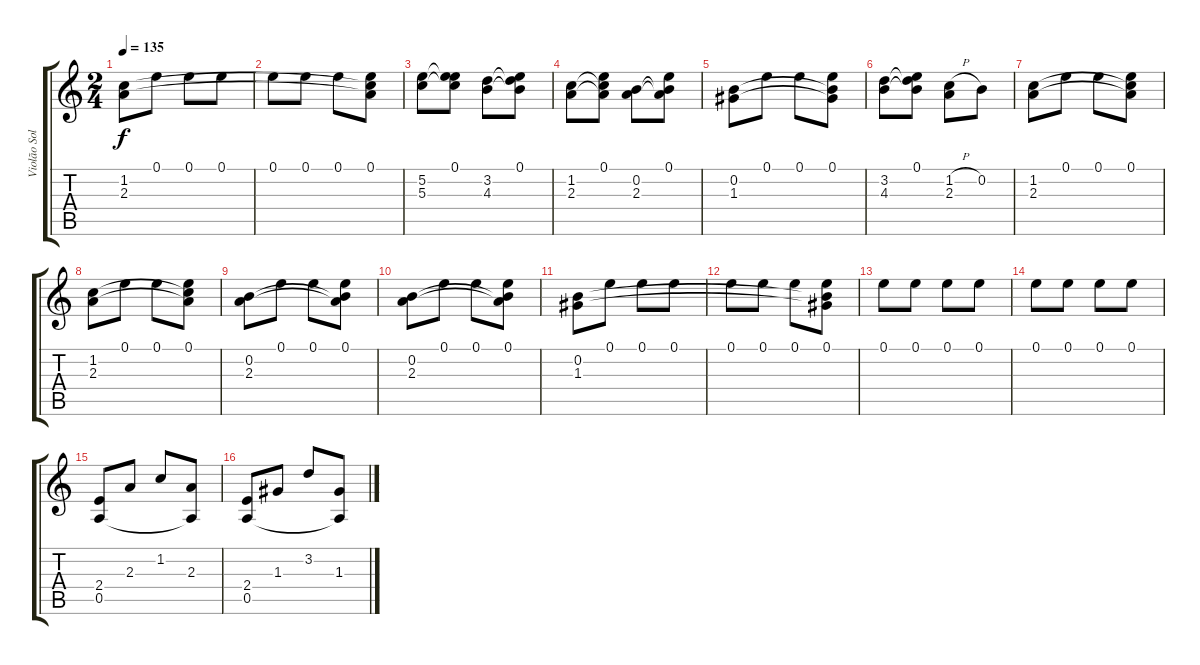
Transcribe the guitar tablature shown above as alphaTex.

\track ("Violão Solo" "Violão Sol") {instrument acousticguitarnylon}
\staff {score tabs}
\tuning (E4 B3 G3 D3 A2 E2) {hide}
\ts (2 4)
\tempo 135
\clef g2
\ks c
(1.2 2.3).8{dy f} 0.1.8 0.1.8 0.1.8 |
0.1.8 0.1.8 0.1.8 (0.1 1.2{t} 2.3{t}).8 |
(5.2 5.3).8 (0.1 5.2{t} 5.3{t}).8 (3.2 4.3).8 (0.1 3.2{t} 4.3{t}).8 |
(1.2 2.3).8 (0.1 1.2{t} 2.3{t}).8 (0.2 2.3).8 (0.1 0.2{t} 2.3{t}).8 |
(0.2 1.3).8 0.1.8 0.1.8 (0.1 0.2{t} 1.3{t}).8 |
(3.2 4.3).8 (0.1 3.2{t} 4.3{t}).8 (1.2{h} 2.3).8 0.2.8 |
(1.2 2.3).8 0.1.8 0.1.8 (0.1 1.2{t} 2.3{t}).8 |
(1.2 2.3).8 0.1.8 0.1.8 (0.1 1.2{t} 2.3{t}).8 |
(0.2 2.3).8 0.1.8 0.1.8 (0.1 0.2{t} 2.3{t}).8 |
(0.2 2.3).8 0.1.8 0.1.8 (0.1 0.2{t} 2.3{t}).8 |
(0.2 1.3).8 0.1.8 0.1.8 0.1.8 |
0.1.8 0.1.8 0.1.8 (0.1 0.2{t} 1.3{t}).8 |
0.1.8 0.1.8 0.1.8 0.1.8 |
0.1.8 0.1.8 0.1.8 0.1.8 |
(2.4 0.5).8 2.3.8 1.2.8 (2.3 0.5{t}).8 |
(2.4 0.5).8 1.3.8 3.2.8 (1.3 0.5{t}).8
